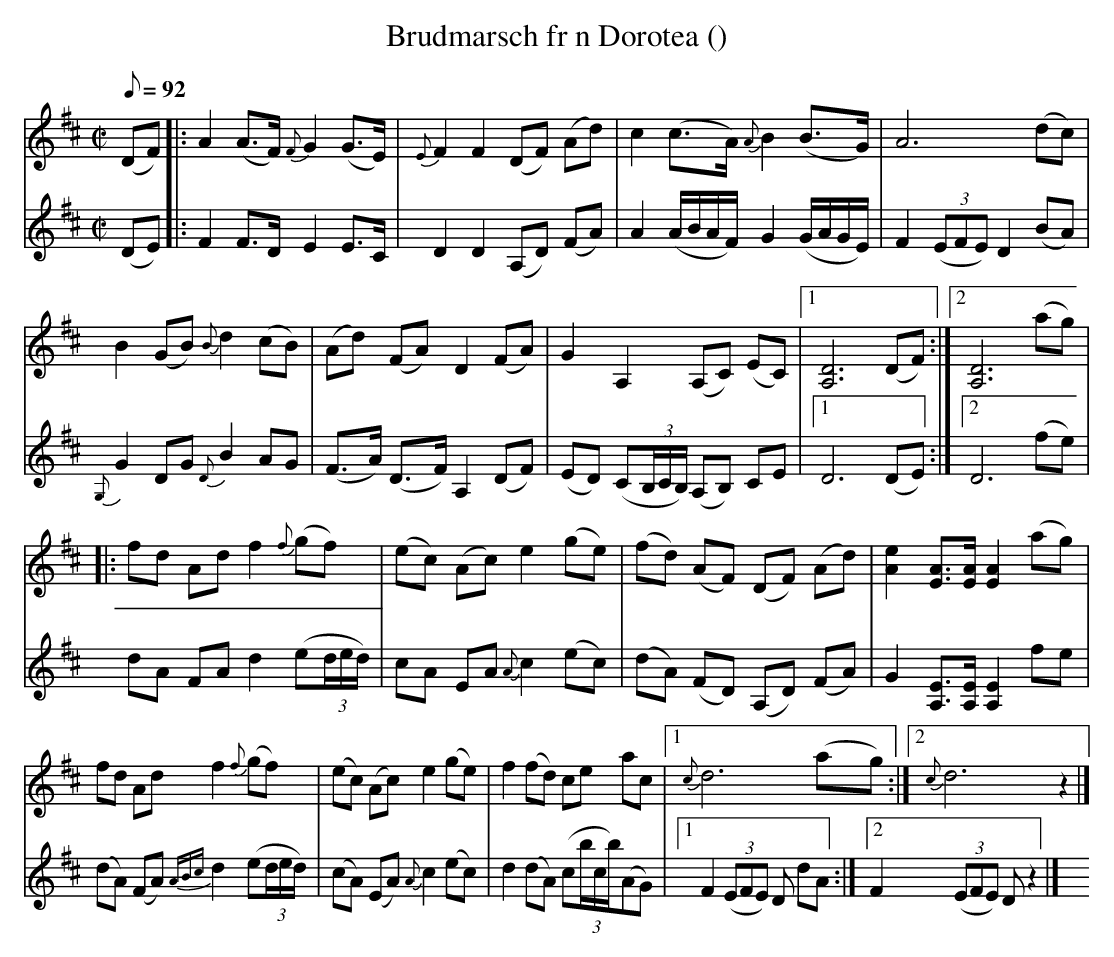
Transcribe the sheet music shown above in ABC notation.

X:1
T: Brudmarsch fr n Dorotea ()
M: C|
L: 1/8
K: D
Q: 92
V:1
(DF) |: A2(A>F) {F}G2(G>E) | {E}F2F2 (DF) (Ad) | c2(c>A) {A}B2(B>G) | A6(dc) |
B2(GB) {B}d2(cB) | (Ad) (FA) D2(FA) | G2A,2 (A,C) (EC) |1 [A,D]6(DF) :|2 [A,D]6(ag) |
|: fd Ad f2{f}(gf) | (ec) (Ac) e2(ge) | (fd) (AF) (DF) (Ad) | [Ae]2[EA]>[EA] [EA]2(ag) |
fd Ad f2{f}(gf) | (ec) (Ac) e2(ge) | f2 (fd) ce ac |1 {c}d6(ag) :|2 {c}d6z2 |]
V:2
(DE) |: F2F>D E2E>C | D2D2 (A,D) (FA) | A2(A/B/A/F/) G2(G/A/G/E/) | F2 (3(EFE) D2(BA) |
{G,}G2DG {D}B2AG | (F>A) (D>F) A,2(DF) | (ED) (C(3B,/C/B,/) (A,B,) CE |1 D6(DE) :|2 D6(fe) |
dA FA d2 (e(3d/e/d/) | cA EA {A}c2(ec) | (dA) (FD) (A,D) (FA) | G2[A,E]>[A,E] [A,E]2fe |
(dA) (FA) {ABc}d2(e(3d/e/d/) | (cA) (EA) {A}c2(ec) | d2(dA) (c(3b/c/b/)(AG) |1 F2((3EFE) D dA :|2 F2((3EFE) Dz2 |]
